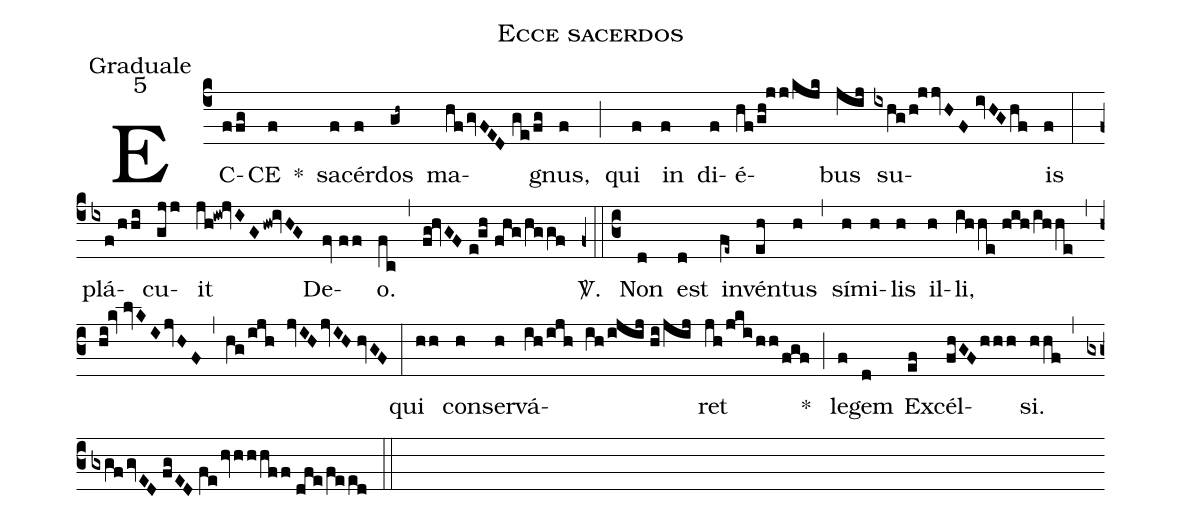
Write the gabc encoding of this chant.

name:Ecce sacerdos;
office-part:Graduale;
mode:5;
%%
(c4) EC(ffg)CE(f) *() sa(f)cér(f)dos(gh~) ma(hfgvFED//ge/fg)gnus,(f) (;) qui(f) in(f) di(f)é(hf/gh!jj/kjk)bus(jij) su(ixhg/h!jjvHF//ivHGhf)is(f) (:) plá(ixf/hhi)cu(gjj)it(jh!iw!jvIGhw!ivHG) De(fv//ff)o.(fc) (,) (fg!hvGF//e!gh//fhg/hggf) <sp>V/</sp>.(z0::c3) Non(d) est(d) in(fe~)vén(eh)tus(h) (,) sí(h)mi(h)lis(h) il(h)li,(ihhe//hih/ihhe) (,) (hi!kv//lvKIjvHF) (,) (hg/ijh jvIHjvIH//hvGF) (:) qui(hh) con(h)ser(h)vá(ih/ijh ih/ijij//hi/jij)ret(jh/jki/hh/fgf) *(;) le(f)gem(d) Ex(ef)cél(fhGFhhh)si.(hhf) (,) (gxgfgvED//fgED//fe/hvhhhff//dfe/feed) (::)
